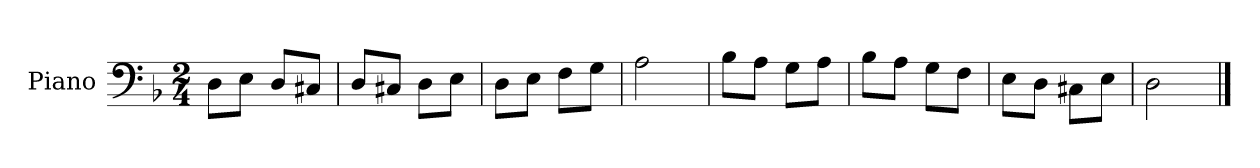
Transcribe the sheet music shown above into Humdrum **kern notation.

**kern
*part1
*staff1
*I"Piano
*I'Pno
*clefF4
*k[b-]
*d:
*M2/4
=1
8D\L
8E\J
8D/L
8C#X/J
=2
8D/L
8C#X/J
8D\L
8E\J
=3
8D\L
8E\J
8F\L
8G\J
=4
2A\
=5
8B-\L
8A\J
8G\L
8A\J
=6
8B-\L
8A\J
8G\L
8F\J
=7
8E\L
8D\J
8C#X\L
8E\J
=8
2D\
==
*-
